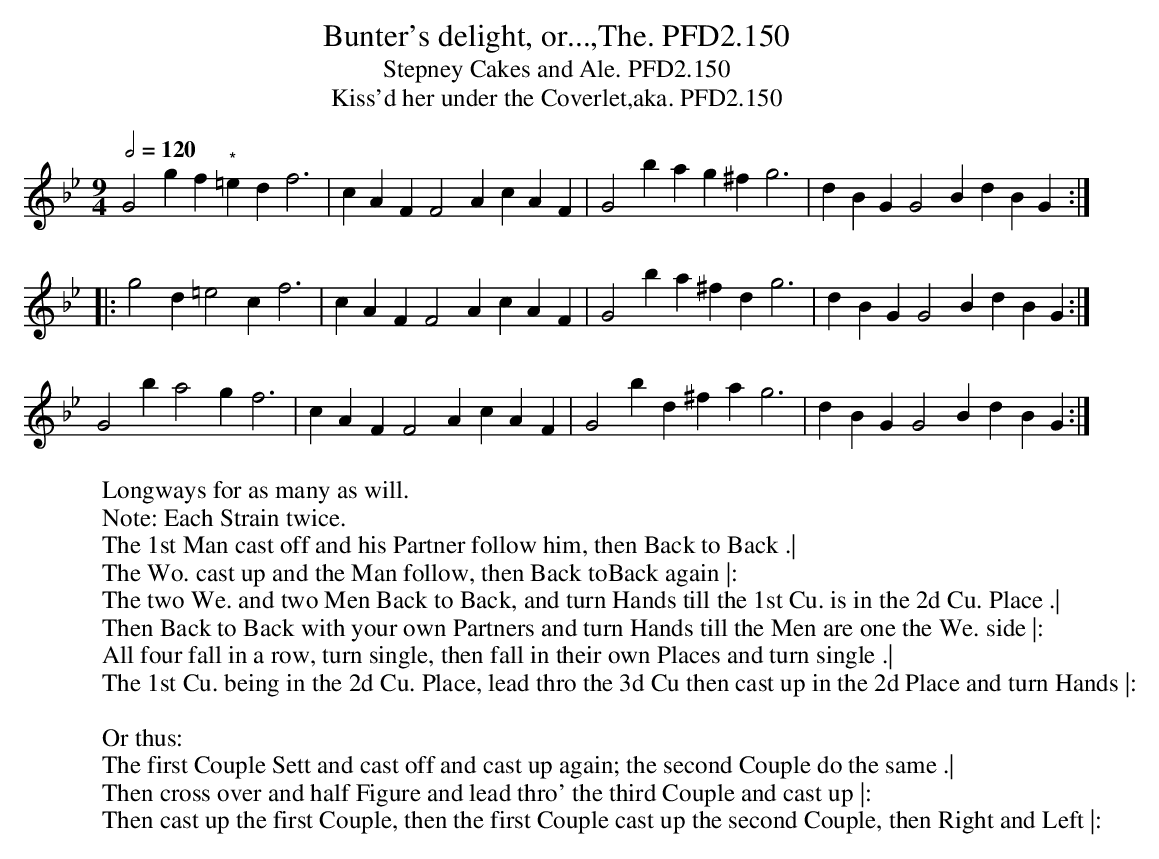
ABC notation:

X:1
T:Bunter's delight, or...,The. PFD2.150
T:Stepney Cakes and Ale. PFD2.150
T:Kiss'd her under the Coverlet,aka. PFD2.150
M:9/4
L:1/4
W:Longways for as many as will.
W:Note: Each Strain twice.
W:The 1st Man cast off and his Partner follow him, then Back to Back .|
W:The Wo. cast up and the Man follow, then Back toBack again |:
W:The two We. and two Men Back to Back, and turn Hands till the 1st Cu. is in the 2d Cu. Place .|
W:Then Back to Back with your own Partners and turn Hands till the Men are one the We. side |:
W:All four fall in a row, turn single, then fall in their own Places and turn single .|
W:The 1st Cu. being in the 2d Cu. Place, lead thro the 3d Cu then cast up in the 2d Place and turn Hands |:
W:
W:Or thus:
W:The first Couple Sett and cast off and cast up again; the second Couple do the same .|
W:Then cross over and half Figure and lead thro' the third Couple and cast up |:
W:Then cast up the first Couple, then the first Couple cast up the second Couple, then Right and Left |:
Q:2/4=120
K:Gm
G2g f"*"=ed f3 | cAF F2A cAF | G2b ag^f g3 | dBG G2B dBG :|
|: g2d =e2cf3 | cAF F2A cAF | G2b a^fd g3 | dBG G2B dBG :|
G2b a2g f3 | cAF F2A cAF | G2b d^fa g3 | dBG G2B dBG :|
